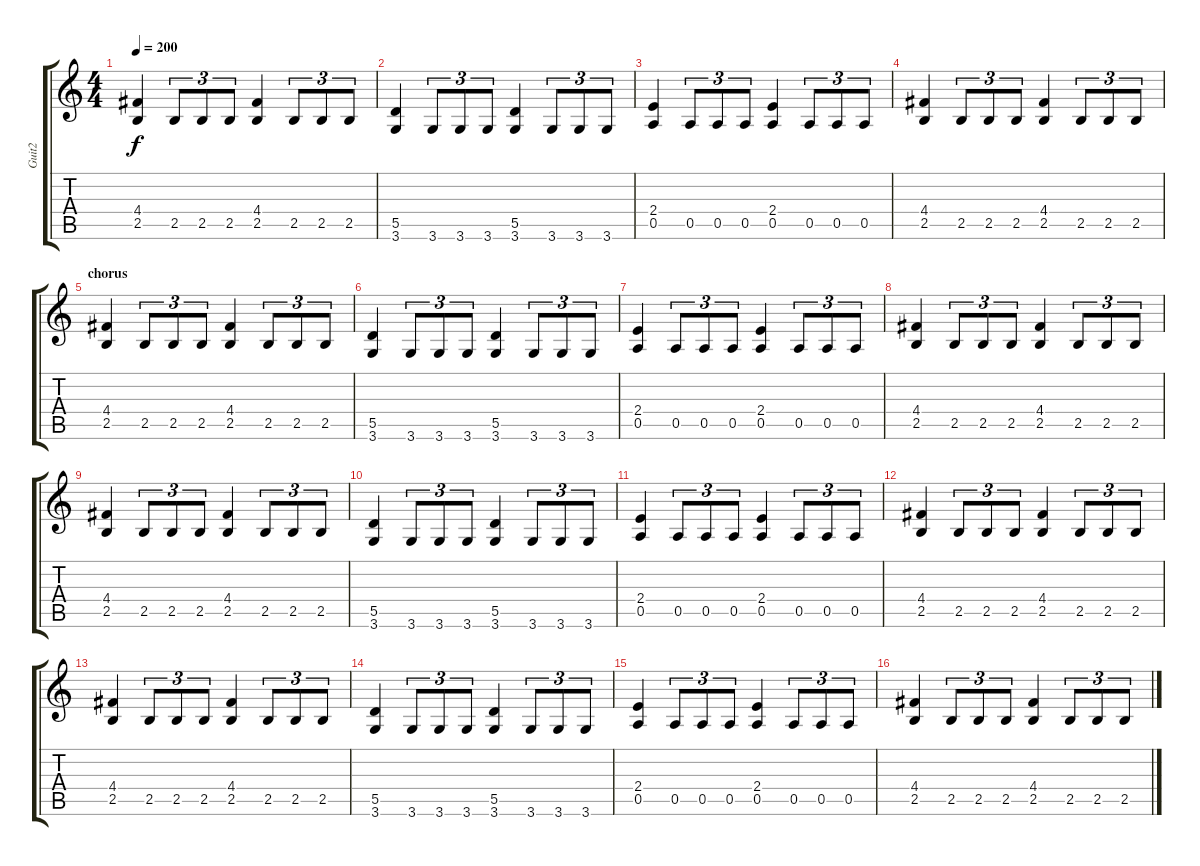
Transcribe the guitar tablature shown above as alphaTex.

\track ("Guit2" "Guit2") {instrument overdrivenguitar}
\staff {score tabs}
\tuning (E4 B3 G3 D3 A2 E2) {hide}
\ts (4 4)
\tempo 200
\clef g2
\ks c
(4.4 2.5).4{dy f} 2.5.8{tu (3 2)} 2.5.8{tu (3 2)} 2.5.8{tu (3 2)} (4.4 2.5).4 2.5.8{tu (3 2)} 2.5.8{tu (3 2)} 2.5.8{tu (3 2)} |
(5.5 3.6).4 3.6.8{tu (3 2)} 3.6.8{tu (3 2)} 3.6.8{tu (3 2)} (5.5 3.6).4 3.6.8{tu (3 2)} 3.6.8{tu (3 2)} 3.6.8{tu (3 2)} |
(2.4 0.5).4 0.5.8{tu (3 2)} 0.5.8{tu (3 2)} 0.5.8{tu (3 2)} (2.4 0.5).4 0.5.8{tu (3 2)} 0.5.8{tu (3 2)} 0.5.8{tu (3 2)} |
(4.4 2.5).4 2.5.8{tu (3 2)} 2.5.8{tu (3 2)} 2.5.8{tu (3 2)} (4.4 2.5).4 2.5.8{tu (3 2)} 2.5.8{tu (3 2)} 2.5.8{tu (3 2)} |
\section ("" "chorus")
(4.4 2.5).4 2.5.8{tu (3 2)} 2.5.8{tu (3 2)} 2.5.8{tu (3 2)} (4.4 2.5).4 2.5.8{tu (3 2)} 2.5.8{tu (3 2)} 2.5.8{tu (3 2)} |
(5.5 3.6).4 3.6.8{tu (3 2)} 3.6.8{tu (3 2)} 3.6.8{tu (3 2)} (5.5 3.6).4 3.6.8{tu (3 2)} 3.6.8{tu (3 2)} 3.6.8{tu (3 2)} |
(2.4 0.5).4 0.5.8{tu (3 2)} 0.5.8{tu (3 2)} 0.5.8{tu (3 2)} (2.4 0.5).4 0.5.8{tu (3 2)} 0.5.8{tu (3 2)} 0.5.8{tu (3 2)} |
(4.4 2.5).4 2.5.8{tu (3 2)} 2.5.8{tu (3 2)} 2.5.8{tu (3 2)} (4.4 2.5).4 2.5.8{tu (3 2)} 2.5.8{tu (3 2)} 2.5.8{tu (3 2)} |
(4.4 2.5).4 2.5.8{tu (3 2)} 2.5.8{tu (3 2)} 2.5.8{tu (3 2)} (4.4 2.5).4 2.5.8{tu (3 2)} 2.5.8{tu (3 2)} 2.5.8{tu (3 2)} |
(5.5 3.6).4 3.6.8{tu (3 2)} 3.6.8{tu (3 2)} 3.6.8{tu (3 2)} (5.5 3.6).4 3.6.8{tu (3 2)} 3.6.8{tu (3 2)} 3.6.8{tu (3 2)} |
(2.4 0.5).4 0.5.8{tu (3 2)} 0.5.8{tu (3 2)} 0.5.8{tu (3 2)} (2.4 0.5).4 0.5.8{tu (3 2)} 0.5.8{tu (3 2)} 0.5.8{tu (3 2)} |
(4.4 2.5).4 2.5.8{tu (3 2)} 2.5.8{tu (3 2)} 2.5.8{tu (3 2)} (4.4 2.5).4 2.5.8{tu (3 2)} 2.5.8{tu (3 2)} 2.5.8{tu (3 2)} |
(4.4 2.5).4 2.5.8{tu (3 2)} 2.5.8{tu (3 2)} 2.5.8{tu (3 2)} (4.4 2.5).4 2.5.8{tu (3 2)} 2.5.8{tu (3 2)} 2.5.8{tu (3 2)} |
(5.5 3.6).4 3.6.8{tu (3 2)} 3.6.8{tu (3 2)} 3.6.8{tu (3 2)} (5.5 3.6).4 3.6.8{tu (3 2)} 3.6.8{tu (3 2)} 3.6.8{tu (3 2)} |
(2.4 0.5).4 0.5.8{tu (3 2)} 0.5.8{tu (3 2)} 0.5.8{tu (3 2)} (2.4 0.5).4 0.5.8{tu (3 2)} 0.5.8{tu (3 2)} 0.5.8{tu (3 2)} |
(4.4 2.5).4 2.5.8{tu (3 2)} 2.5.8{tu (3 2)} 2.5.8{tu (3 2)} (4.4 2.5).4 2.5.8{tu (3 2)} 2.5.8{tu (3 2)} 2.5.8{tu (3 2)}
